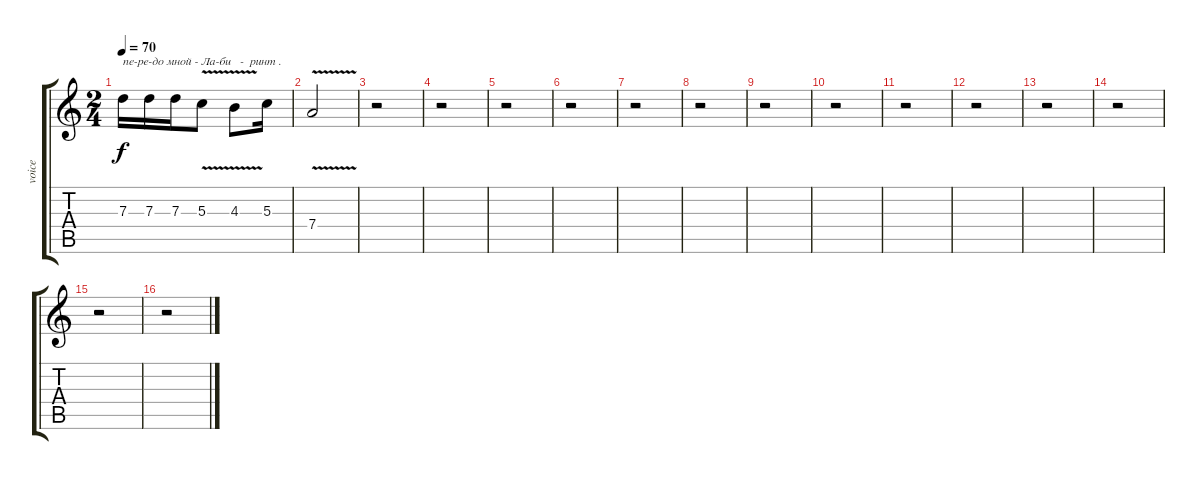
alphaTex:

\track ("voice" "voice") {instrument synthbass1}
\staff {score tabs}
\tuning (E4 B3 G3 D3 A2 E2) {hide}
\ts (2 4)
\tempo 70
\clef g2
\ks c
7.3.16{txt "пе-ре-до мной - Ла-би   -  ринт ." dy f} 7.3.16 7.3.16 5.3{v}.8 4.3{v}.8 5.3.16 |
7.4{v}.2 |
r.2 |
r.2 |
r.2 |
r.2 |
r.2 |
r.2 |
r.2 |
r.2 |
r.2 |
r.2 |
r.2 |
r.2 |
r.2 |
r.2
